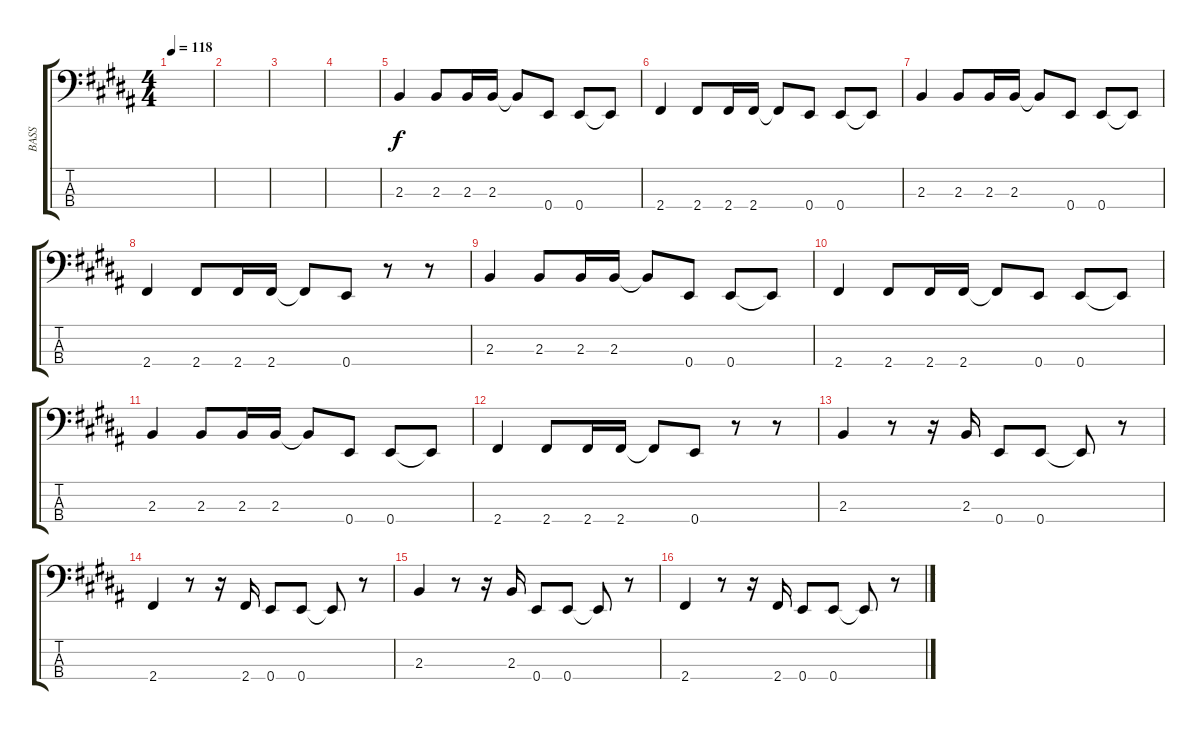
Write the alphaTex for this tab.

\track ("BASS" "BASS") {instrument electricbassfinger}
\staff {score tabs}
\tuning (G2 D2 A1 E1) {hide}
\ts (4 4)
\tempo 118
\clef f4
\ks b
|
|
|
|
2.3.4 2.3.8 2.3.16 2.3.16 2.3{t}.8 0.4.8 0.4.8 0.4{t}.8 |
2.4.4 2.4.8 2.4.16 2.4.16 2.4{t}.8 0.4.8 0.4.8 0.4{t}.8 |
2.3.4 2.3.8 2.3.16 2.3.16 2.3{t}.8 0.4.8 0.4.8 0.4{t}.8 |
2.4.4 2.4.8 2.4.16 2.4.16 2.4{t}.8 0.4.8 r.8 r.8 |
2.3.4 2.3.8 2.3.16 2.3.16 2.3{t}.8 0.4.8 0.4.8 0.4{t}.8 |
2.4.4 2.4.8 2.4.16 2.4.16 2.4{t}.8 0.4.8 0.4.8 0.4{t}.8 |
2.3.4 2.3.8 2.3.16 2.3.16 2.3{t}.8 0.4.8 0.4.8 0.4{t}.8 |
2.4.4 2.4.8 2.4.16 2.4.16 2.4{t}.8 0.4.8 r.8 r.8 |
2.3.4 r.8 r.16 2.3.16 0.4.8 0.4.8 0.4{t}.8 r.8 |
2.4.4 r.8 r.16 2.4.16 0.4.8 0.4.8 0.4{t}.8 r.8 |
2.3.4 r.8 r.16 2.3.16 0.4.8 0.4.8 0.4{t}.8 r.8 |
2.4.4 r.8 r.16 2.4.16 0.4.8 0.4.8 0.4{t}.8 r.8
